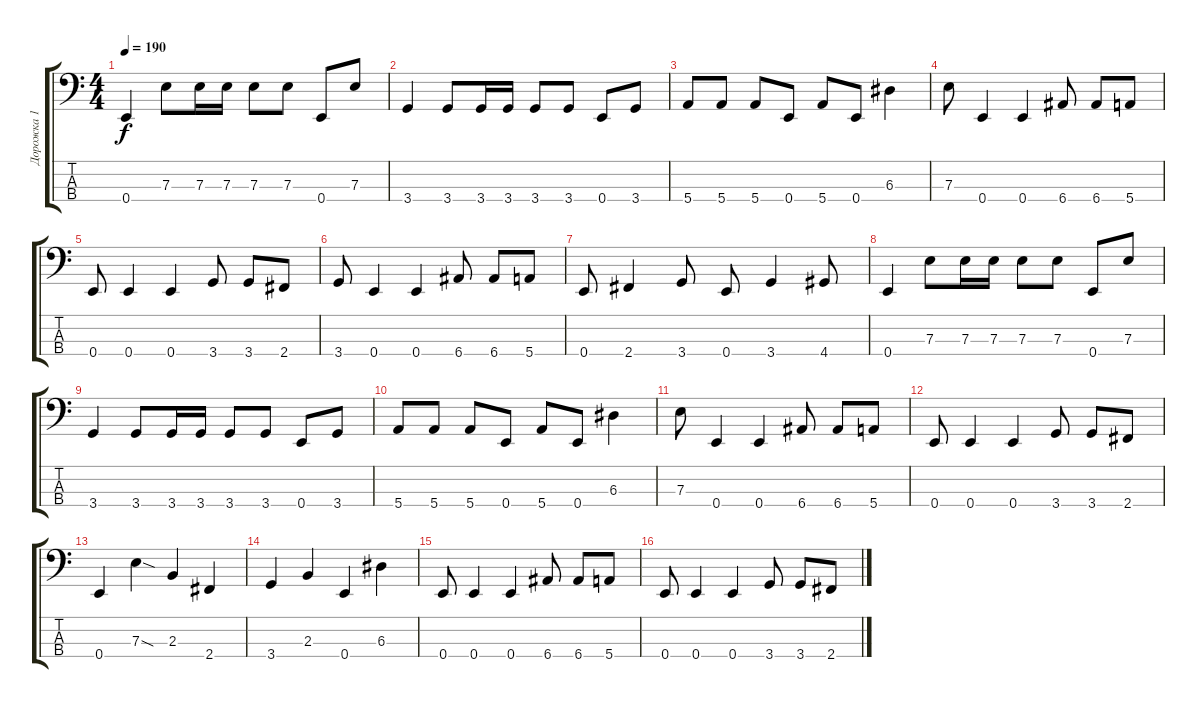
\track ("Дорожка 1" "Дорожка 1") {instrument overdrivenguitar}
\staff {score tabs}
\tuning (G2 D2 A1 E1) {hide}
\ts (4 4)
\tempo 190
\clef f4
\ks c
0.4.4{dy f} 7.3.8 7.3.16 7.3.16 7.3.8 7.3.8 0.4.8 7.3.8 |
3.4.4 3.4.8 3.4.16 3.4.16 3.4.8 3.4.8 0.4.8 3.4.8 |
5.4.8 5.4.8 5.4.8 0.4.8 5.4.8 0.4.8 6.3.4 |
7.3.8 0.4.4 0.4.4 6.4.8 6.4.8 5.4.8 |
0.4.8 0.4.4 0.4.4 3.4.8 3.4.8 2.4.8 |
3.4.8 0.4.4 0.4.4 6.4.8 6.4.8 5.4.8 |
0.4.8 2.4.4 3.4.8 0.4.8 3.4.4 4.4.8 |
0.4.4 7.3.8 7.3.16 7.3.16 7.3.8 7.3.8 0.4.8 7.3.8 |
3.4.4 3.4.8 3.4.16 3.4.16 3.4.8 3.4.8 0.4.8 3.4.8 |
5.4.8 5.4.8 5.4.8 0.4.8 5.4.8 0.4.8 6.3.4 |
7.3.8 0.4.4 0.4.4 6.4.8 6.4.8 5.4.8 |
0.4.8 0.4.4 0.4.4 3.4.8 3.4.8 2.4.8 |
0.4.4 7.3{sod}.4 2.3.4 2.4.4 |
3.4.4 2.3.4 0.4.4 6.3.4 |
0.4.8 0.4.4 0.4.4 6.4.8 6.4.8 5.4.8 |
0.4.8 0.4.4 0.4.4 3.4.8 3.4.8 2.4.8
